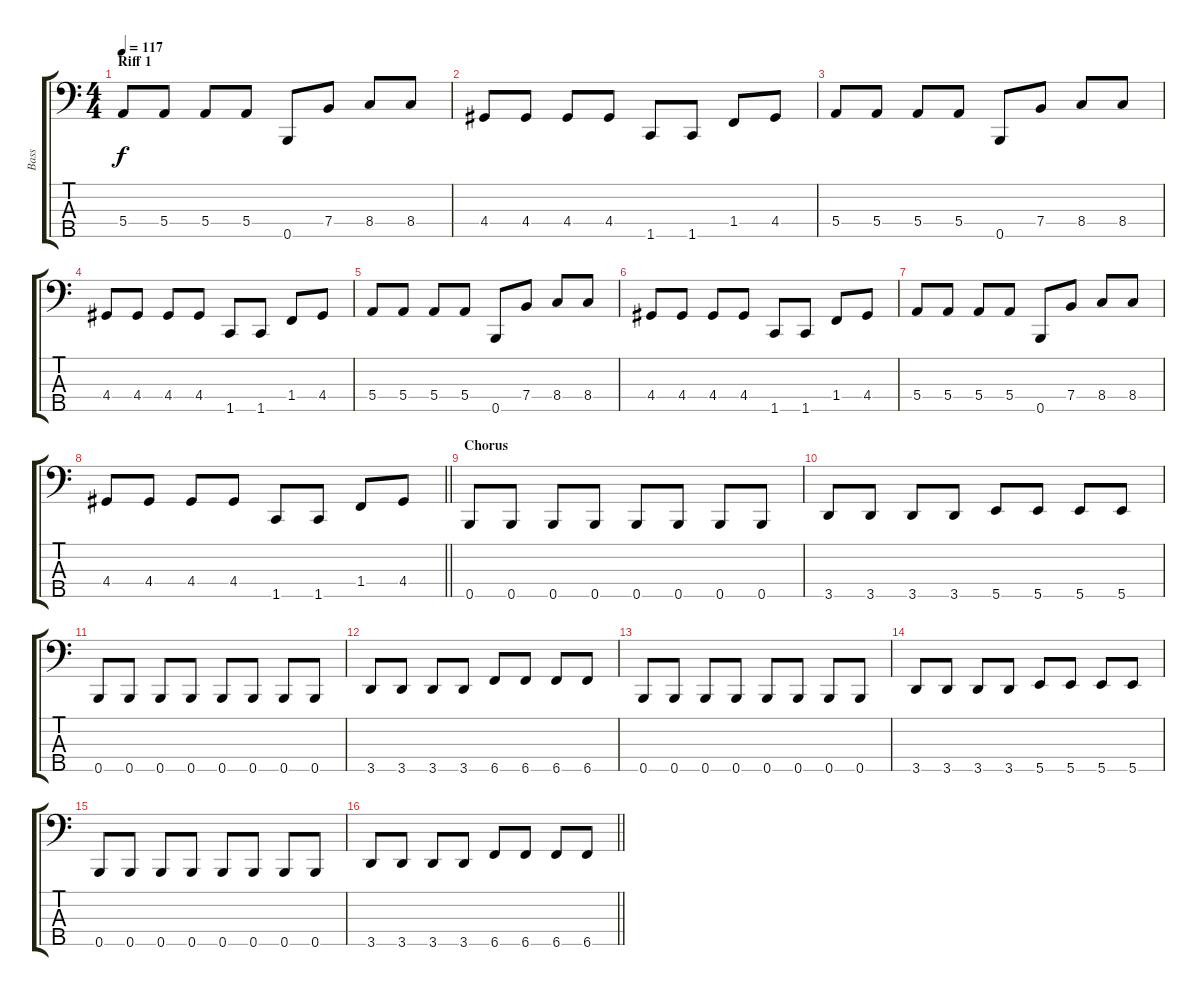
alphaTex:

\track ("Bass" "Bass") {instrument electricbasspick}
\staff {score tabs}
\tuning (G2 D2 A1 E1 B0) {hide}
\ts (4 4)
\section ("" "Riff 1")
\tempo 117
\clef f4
\ks c
5.4.8{dy f} 5.4.8 5.4.8 5.4.8 0.5.8 7.4.8 8.4.8 8.4.8 |
4.4.8 4.4.8 4.4.8 4.4.8 1.5.8 1.5.8 1.4.8 4.4.8 |
5.4.8 5.4.8 5.4.8 5.4.8 0.5.8 7.4.8 8.4.8 8.4.8 |
4.4.8 4.4.8 4.4.8 4.4.8 1.5.8 1.5.8 1.4.8 4.4.8 |
5.4.8 5.4.8 5.4.8 5.4.8 0.5.8 7.4.8 8.4.8 8.4.8 |
4.4.8 4.4.8 4.4.8 4.4.8 1.5.8 1.5.8 1.4.8 4.4.8 |
5.4.8 5.4.8 5.4.8 5.4.8 0.5.8 7.4.8 8.4.8 8.4.8 |
\barLineRight lightlight
4.4.8 4.4.8 4.4.8 4.4.8 1.5.8 1.5.8 1.4.8 4.4.8 |
\section ("" "Chorus")
0.5.8 0.5.8 0.5.8 0.5.8 0.5.8 0.5.8 0.5.8 0.5.8 |
3.5.8 3.5.8 3.5.8 3.5.8 5.5.8 5.5.8 5.5.8 5.5.8 |
0.5.8 0.5.8 0.5.8 0.5.8 0.5.8 0.5.8 0.5.8 0.5.8 |
3.5.8 3.5.8 3.5.8 3.5.8 6.5.8 6.5.8 6.5.8 6.5.8 |
0.5.8 0.5.8 0.5.8 0.5.8 0.5.8 0.5.8 0.5.8 0.5.8 |
3.5.8 3.5.8 3.5.8 3.5.8 5.5.8 5.5.8 5.5.8 5.5.8 |
0.5.8 0.5.8 0.5.8 0.5.8 0.5.8 0.5.8 0.5.8 0.5.8 |
\barLineRight lightlight
3.5.8 3.5.8 3.5.8 3.5.8 6.5.8 6.5.8 6.5.8 6.5.8
